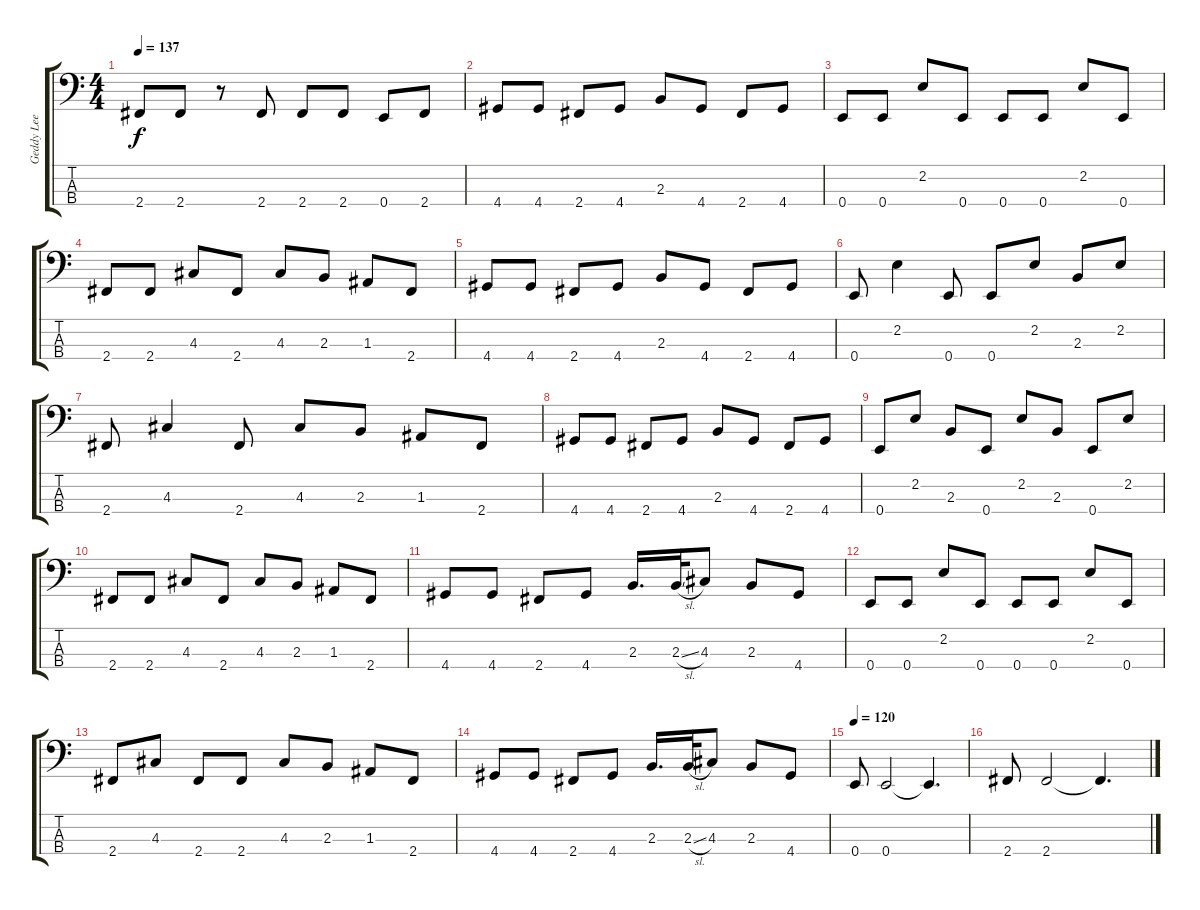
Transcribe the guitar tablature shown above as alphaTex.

\track ("Geddy Lee" "Geddy Lee") {mute instrument electricbassfinger}
\staff {score tabs}
\tuning (G2 D2 A1 E1) {hide}
\ts (4 4)
\tempo 137
\clef f4
\ks c
2.4.8{dy f} 2.4.8 r.8 2.4.8 2.4.8 2.4.8 0.4.8 2.4.8 |
4.4.8 4.4.8 2.4.8 4.4.8 2.3.8 4.4.8 2.4.8 4.4.8 |
0.4.8 0.4.8 2.2.8 0.4.8 0.4.8 0.4.8 2.2.8 0.4.8 |
2.4.8 2.4.8 4.3.8 2.4.8 4.3.8 2.3.8 1.3.8 2.4.8 |
4.4.8 4.4.8 2.4.8 4.4.8 2.3.8 4.4.8 2.4.8 4.4.8 |
0.4.8 2.2.4 0.4.8 0.4.8 2.2.8 2.3.8 2.2.8 |
2.4.8 4.3.4 2.4.8 4.3.8 2.3.8 1.3.8 2.4.8 |
4.4.8 4.4.8 2.4.8 4.4.8 2.3.8 4.4.8 2.4.8 4.4.8 |
0.4.8 2.2.8 2.3.8 0.4.8 2.2.8 2.3.8 0.4.8 2.2.8 |
2.4.8 2.4.8 4.3.8 2.4.8 4.3.8 2.3.8 1.3.8 2.4.8 |
4.4.8 4.4.8 2.4.8 4.4.8 2.3.16{d} 2.3{sl}.32 4.3.8 2.3.8 4.4.8 |
0.4.8 0.4.8 2.2.8 0.4.8 0.4.8 0.4.8 2.2.8 0.4.8 |
2.4.8 4.3.8 2.4.8 2.4.8 4.3.8 2.3.8 1.3.8 2.4.8 |
4.4.8 4.4.8 2.4.8 4.4.8 2.3.16{d} 2.3{sl}.32 4.3.8 2.3.8 4.4.8 |
\tempo 120
0.4.8 0.4.2 0.4{t}.4{d} |
2.4.8 2.4.2 2.4{t}.4{d}
